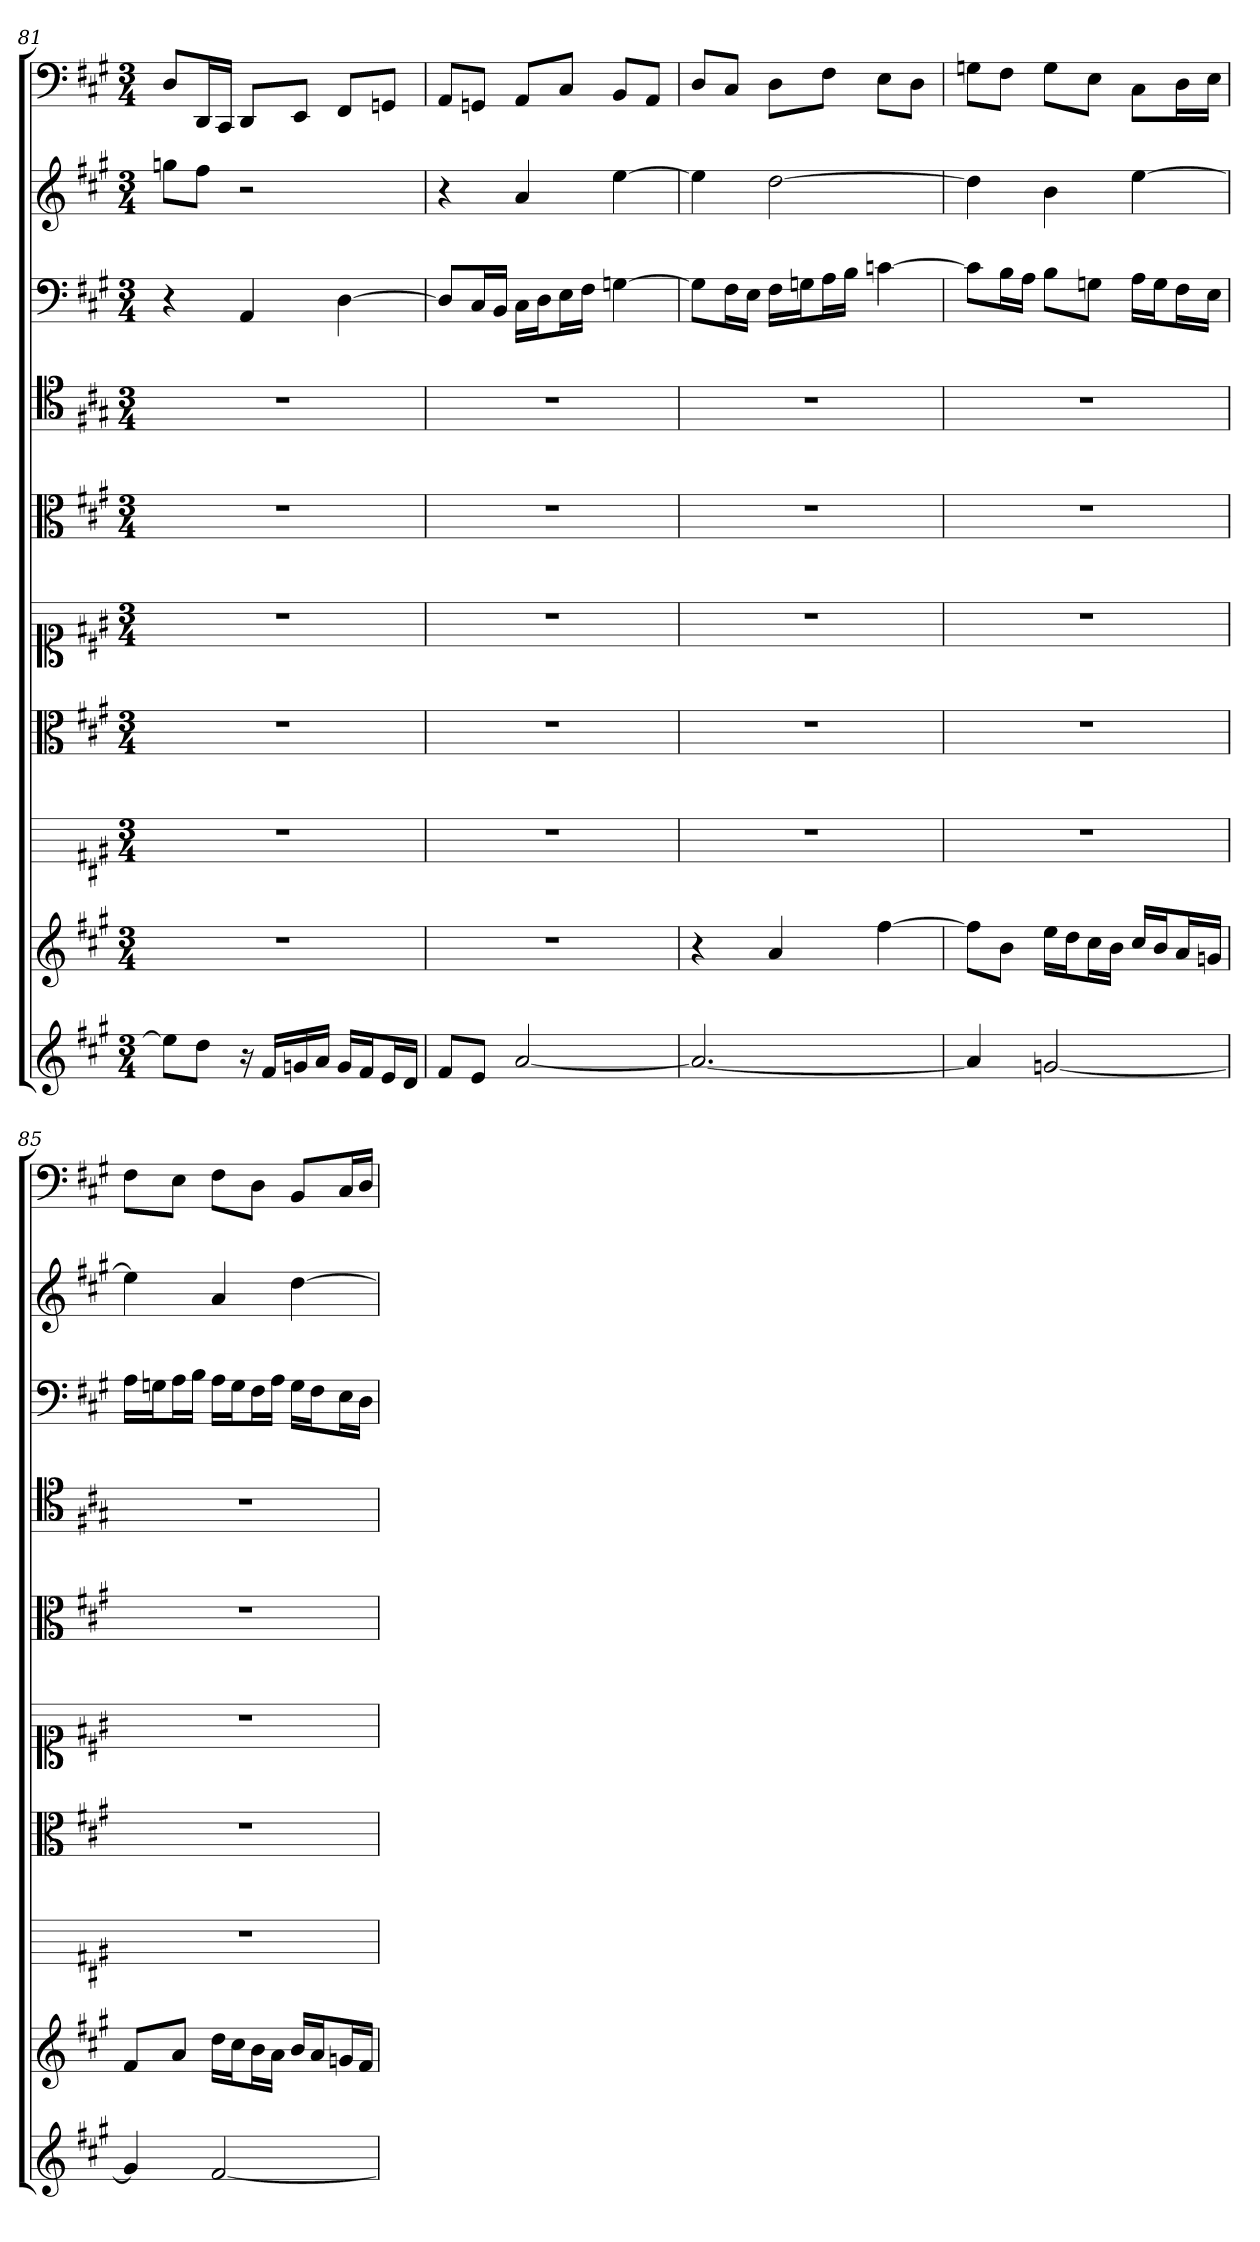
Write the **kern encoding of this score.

**kern	**kern	**kern	**kern	**kern	**kern	**kern	**kern	**kern	**kern
*part10	*part9	*part8	*part7	*part6	*part5	*part4	*part3	*part2	*part1
*staff10	*staff9	*staff8	*staff7	*staff6	*staff5	*staff4	*staff3	*staff2	*staff1
*	*	*	*clefC3	*clefC1	*clefC3	*clefC4	*clefF4	*	*clefF4
*k[f#c#g#]	*k[f#c#g#]	*k[f#c#g#]	*k[f#c#g#]	*k[f#c#g#]	*k[f#c#g#]	*k[f#c#g#]	*k[f#c#g#]	*k[f#c#g#]	*k[f#c#g#]
*A:	*A:	*A:	*A:	*A:	*A:	*A:	*A:	*A:	*A:
*M3/4	*M3/4	*M3/4	*M3/4	*M3/4	*M3/4	*M3/4	*M3/4	*M3/4	*M3/4
=81	=81	=81	=81	=81	=81	=81	=81	=81	=81
8eeL]	2.r	2.r	2.r	2.r	2.r	2.r	4r	8ggnL	8D/L
8ddJ	.	.	.	.	.	.	.	8ff#J	16DD/L
.	.	.	.	.	.	.	.	.	16CC#/JJ
16r	.	.	.	.	.	.	4AA	2r	8DD/L
16f#LL	.	.	.	.	.	.	.	.	.
16gn	.	.	.	.	.	.	.	.	8EE/J
16aJJ	.	.	.	.	.	.	.	.	.
16gLL	.	.	.	.	.	.	[4D	.	8FF#/L
16f#J	.	.	.	.	.	.	.	.	.
16eL	.	.	.	.	.	.	.	.	8GGn/J
16dJJ	.	.	.	.	.	.	.	.	.
=82	=82	=82	=82	=82	=82	=82	=82	=82	=82
8f#L	2.r	2.r	2.r	2.r	2.r	2.r	8D/L]	4r	8AA/L
8eJ	.	.	.	.	.	.	16C#/L	.	8GGn/J
.	.	.	.	.	.	.	16BB/JJ	.	.
[2a	.	.	.	.	.	.	16C#\LL	4a	8AA/L
.	.	.	.	.	.	.	16D\J	.	.
.	.	.	.	.	.	.	16E\L	.	8C#/J
.	.	.	.	.	.	.	16F#\JJ	.	.
.	.	.	.	.	.	.	[4Gn	[4ee	8BB/L
.	.	.	.	.	.	.	.	.	8AA/J
=83	=83	=83	=83	=83	=83	=83	=83	=83	=83
2.a_	4r	2.r	2.r	2.r	2.r	2.r	8G\L]	4ee]	8D/L
.	.	.	.	.	.	.	16F#\L	.	8C#/J
.	.	.	.	.	.	.	16E\JJ	.	.
.	4a	.	.	.	.	.	16F#\LL	[2dd	8D\L
.	.	.	.	.	.	.	16Gn\J	.	.
.	.	.	.	.	.	.	16A\L	.	8F#\J
.	.	.	.	.	.	.	16B\JJ	.	.
.	[4ff#	.	.	.	.	.	[4cn	.	8E\L
.	.	.	.	.	.	.	.	.	8D\J
=84	=84	=84	=84	=84	=84	=84	=84	=84	=84
4a]	8ff#L]	2.r	2.r	2.r	2.r	2.r	8c\L]	4dd]	8Gn\L
.	8bJ	.	.	.	.	.	16B\L	.	8F#\J
.	.	.	.	.	.	.	16A\JJ	.	.
[2gn	16eeLL	.	.	.	.	.	8B\L	4b	8G\L
.	16ddJ	.	.	.	.	.	.	.	.
.	16cc#L	.	.	.	.	.	8Gn\J	.	8E\J
.	16bJJ	.	.	.	.	.	.	.	.
.	16cc#LL	.	.	.	.	.	16A\LL	[4ee	8C#\L
.	16bJ	.	.	.	.	.	16G\J	.	.
.	16aL	.	.	.	.	.	16F#\L	.	16D\L
.	16gnJJ	.	.	.	.	.	16E\JJ	.	16E\JJ
=85	=85	=85	=85	=85	=85	=85	=85	=85	=85
4g]	8f#L	2.r	2.r	2.r	2.r	2.r	16A\LL	4ee]	8F#\L
.	.	.	.	.	.	.	16Gn\J	.	.
.	8aJ	.	.	.	.	.	16A\L	.	8E\J
.	.	.	.	.	.	.	16B\JJ	.	.
[2f#	16ddLL	.	.	.	.	.	16A\LL	4a	8F#\L
.	16cc#J	.	.	.	.	.	16G\J	.	.
.	16bL	.	.	.	.	.	16F#\L	.	8D\J
.	16aJJ	.	.	.	.	.	16A\JJ	.	.
.	16bLL	.	.	.	.	.	16G\LL	[4dd	8BB/L
.	16aJ	.	.	.	.	.	16F#\J	.	.
.	16gnL	.	.	.	.	.	16E\L	.	16C#/L
.	16f#JJ	.	.	.	.	.	16D\JJ	.	16D/JJ
=	=	=	=	=	=	=	=	=	=
*-	*-	*-	*-	*-	*-	*-	*-	*-	*-
